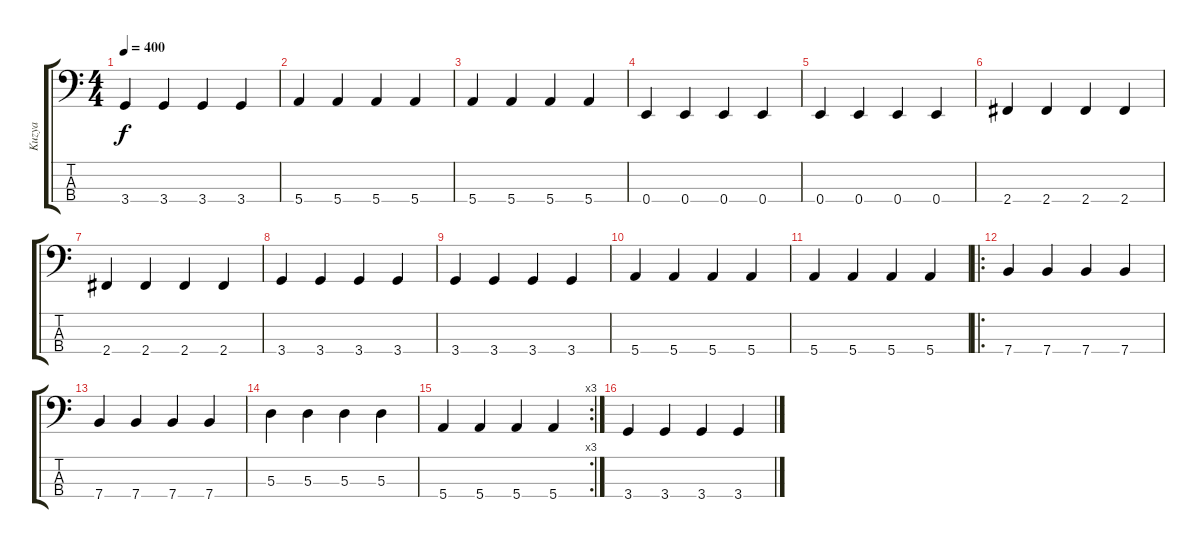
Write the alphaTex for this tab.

\track ("Kuzya" "Kuzya") {instrument electricbassfinger}
\staff {score tabs}
\tuning (G2 D2 A1 E1) {hide}
\ts (4 4)
\tempo 400
\clef f4
\ks c
3.4.4{dy f} 3.4.4 3.4.4 3.4.4 |
5.4.4 5.4.4 5.4.4 5.4.4 |
5.4.4 5.4.4 5.4.4 5.4.4 |
0.4.4 0.4.4 0.4.4 0.4.4 |
0.4.4 0.4.4 0.4.4 0.4.4 |
2.4.4 2.4.4 2.4.4 2.4.4 |
2.4.4 2.4.4 2.4.4 2.4.4 |
3.4.4 3.4.4 3.4.4 3.4.4 |
3.4.4 3.4.4 3.4.4 3.4.4 |
5.4.4 5.4.4 5.4.4 5.4.4 |
5.4.4 5.4.4 5.4.4 5.4.4 |
\ro
7.4.4 7.4.4 7.4.4 7.4.4 |
7.4.4 7.4.4 7.4.4 7.4.4 |
5.3.4 5.3.4 5.3.4 5.3.4 |
\rc 3
5.4.4 5.4.4 5.4.4 5.4.4 |
3.4.4 3.4.4 3.4.4 3.4.4
